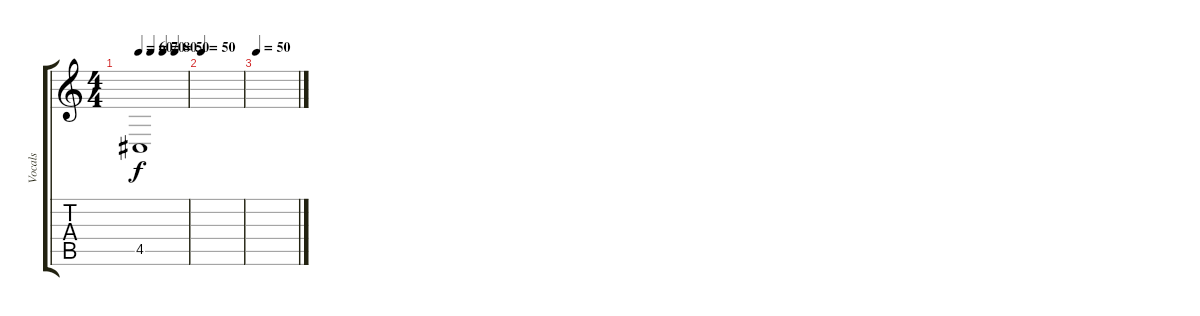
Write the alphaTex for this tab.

\track ("Vocals" "Vocals") {instrument oboe}
\staff {score tabs}
\tuning (E4 B3 G3 D3 A2 E2) {hide}
\ts (4 4)
\tempo 60
\tempo (70 0.25)
\tempo (80 0.5)
\tempo (50 0.75)
\clef g2
\ks c
4.5{t}.1{dy f} |
\tempo 50
|
\tempo 50
